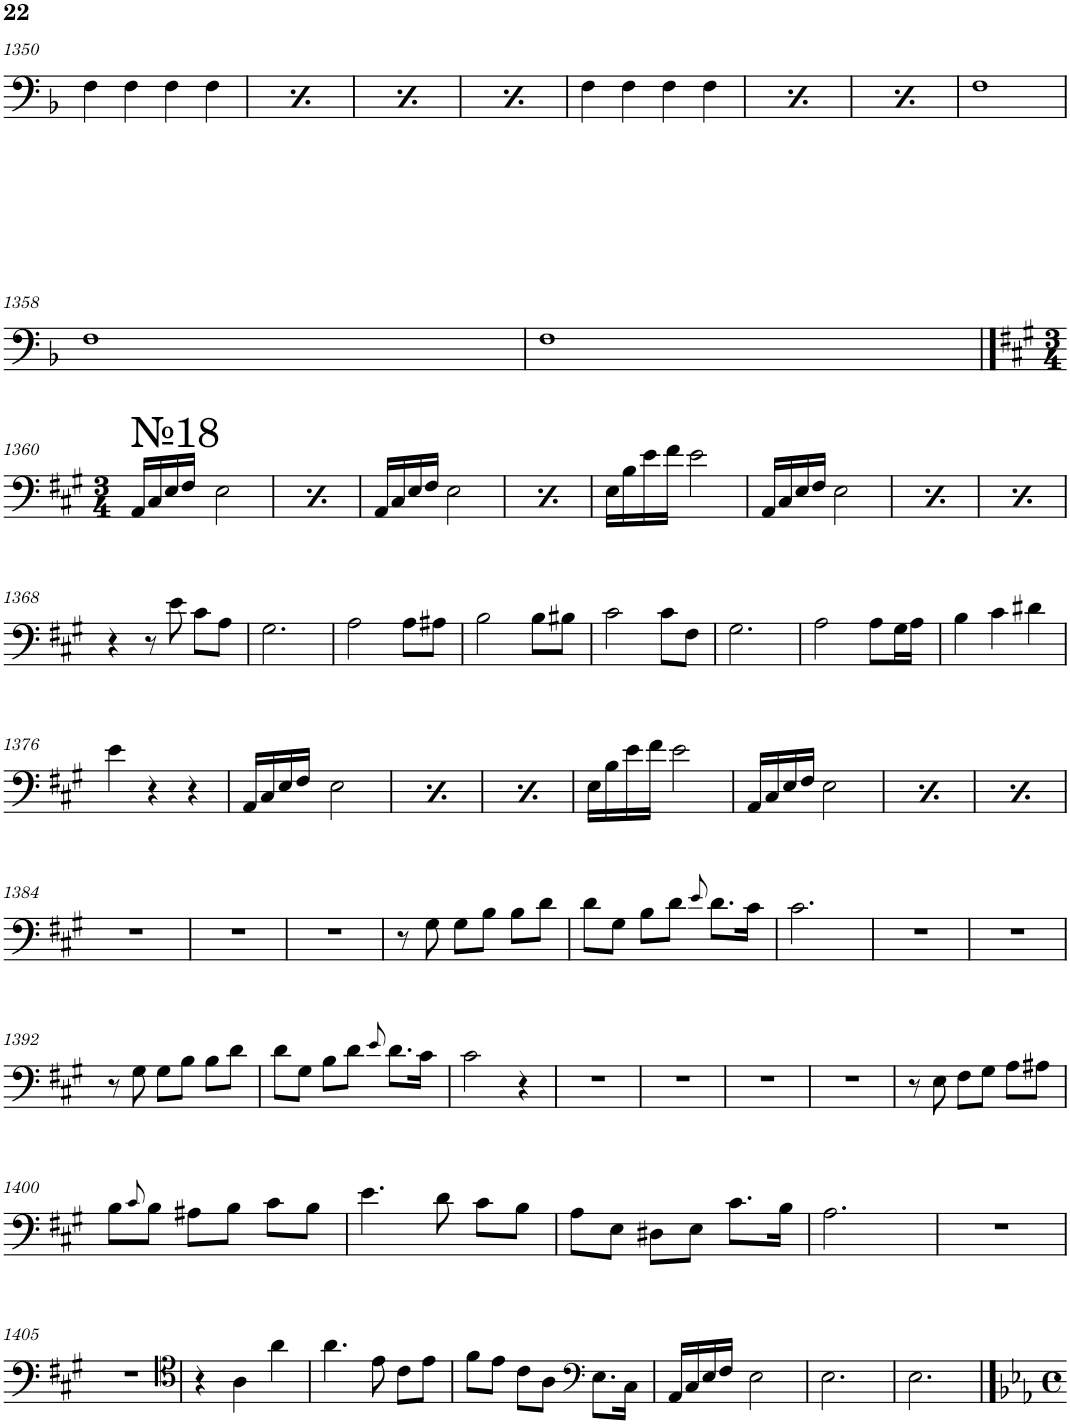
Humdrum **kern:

**kern
*part1
*staff1
*I"Piano
*I'Pno.
!!LO:PB:g=z
*clefF4
*k[b-]
*M2/2
*met(c|)
=1350
4F\
4F\
4F\
4F\
=1351
4F\
4F\
4F\
4F\
=1352
4F\
4F\
4F\
4F\
=1353
4F\
4F\
4F\
4F\
=1354
4F\
4F\
4F\
4F\
=1355
4F\
4F\
4F\
4F\
=1356
4F\
4F\
4F\
4F\
=1357
1F
!!LO:LB:g=z
=1358
1F
=1359
1F
!!LO:LB:g=z
==1360
*k[f#c#g#]
*M3/4
!LO:TX:a:t=№18
16AA/LL
16C#/
16E/
16F#/JJ
2E\
=1361
!LO:TX:a:t=№18
16AA/LL
16C#/
16E/
16F#/JJ
2E\
=1362
16AA/LL
16C#/
16E/
16F#/JJ
2E\
=1363
16AA/LL
16C#/
16E/
16F#/JJ
2E\
=1364
16E\LL
16B\
16e\
16f#\JJ
2e\
=1365
16AA/LL
16C#/
16E/
16F#/JJ
2E\
=1366
16AA/LL
16C#/
16E/
16F#/JJ
2E\
=1367
16AA/LL
16C#/
16E/
16F#/JJ
2E\
!!LO:LB:g=z
=1368
4r
8r
8e\
8c#\L
8A\J
=1369
2.G#\
=1370
2A\
8A\L
8A#X\J
=1371
2B\
8B\L
8B#X\J
=1372
2c#\
8c#\L
8F#\J
=1373
2.G#\
=1374
2A\
8A\L
16G#\L
16A\JJ
=1375
4B\
4c#\
4d#X\
!!LO:LB:g=z
=1376
4e\
4r
4r
=1377
16AA/LL
16C#/
16E/
16F#/JJ
2E\
=1378
16AA/LL
16C#/
16E/
16F#/JJ
2E\
=1379
16AA/LL
16C#/
16E/
16F#/JJ
2E\
=1380
16E\LL
16B\
16e\
16f#\JJ
2e\
=1381
16AA/LL
16C#/
16E/
16F#/JJ
2E\
=1382
16AA/LL
16C#/
16E/
16F#/JJ
2E\
=1383
16AA/LL
16C#/
16E/
16F#/JJ
2E\
!!LO:LB:g=z
=1384
2.r
=1385
2.r
=1386
2.r
=1387
8r
8G#\
8G#\L
8B\J
8B\L
8d\J
=1388
8d\L
8G#\J
8B\L
8d\J
8qe/
8.d\L
16c#\Jk
=1389
2.c#\
=1390
2.r
=1391
2.r
!!LO:LB:g=z
=1392
8r
8G#\
8G#\L
8B\J
8B\L
8d\J
=1393
8d\L
8G#\J
8B\L
8d\J
8qe/
8.d\L
16c#\Jk
=1394
2c#\
4r
=1395
2.r
=1396
2.r
=1397
2.r
=1398
2.r
=1399
8r
8E\
8F#\L
8G#\J
8A\L
8A#X\J
!!LO:LB:g=z
=1400
8B\L
8qc#/
8B\J
8A#X\L
8B\J
8c#\L
8B\J
=1401
4.e\
8d\
8c#\L
8B\J
=1402
8A\L
8E\J
8D#X\L
8E\J
8.c#\L
16B\Jk
=1403
2.A\
=1404
2.r
!!LO:LB:g=z
=1405
2.r
=1406
*clefC4
4r
4A\
4a\
=1407
4.a\
8e\
8c#\L
8e\J
=1408
8f#\L
8e\J
8c#\L
8A\J
*clefF4
8.E\L
16C#\Jk
=1409
16AA/LL
16C#/
16E/
16F#/JJ
2E\
=1410
2.E\
=1411
2.E\
==
*-
